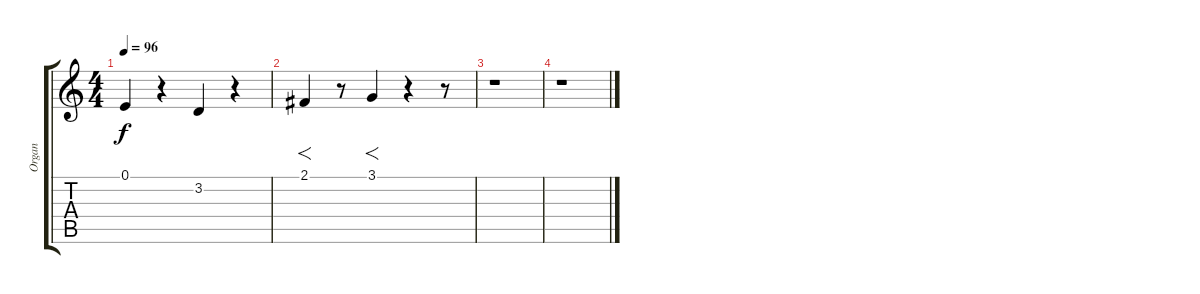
\track ("Organ" "Organ") {instrument rockorgan}
\staff {score tabs}
\tuning (E4 B3 G3 D3 A2 E2) {hide}
\ts (4 4)
\tempo 96
\clef g2
\ks c
0.1.4{dy f} r.4 3.2.4 r.4 |
2.1.4{f} r.8 3.1.4{f} r.4 r.8 |
r.1 |
r.1
